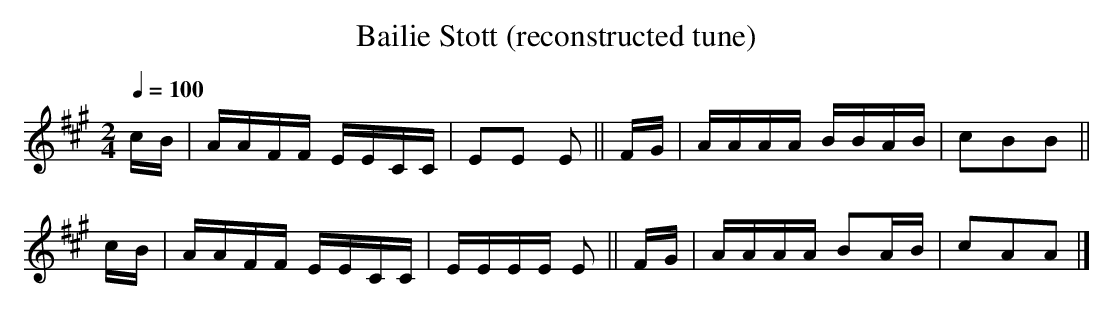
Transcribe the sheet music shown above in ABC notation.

X:1
T:Bailie Stott (reconstructed tune)
M:2/4
L:1/16
Q:1/4=100
K:A
cB|AAFF EECC|E2E2 E2||FG|AAAA BBAB|c2B2B2||
cB|AAFF EECC|EEEE E2||FG|AAAA B2AB|c2A2A2|]
